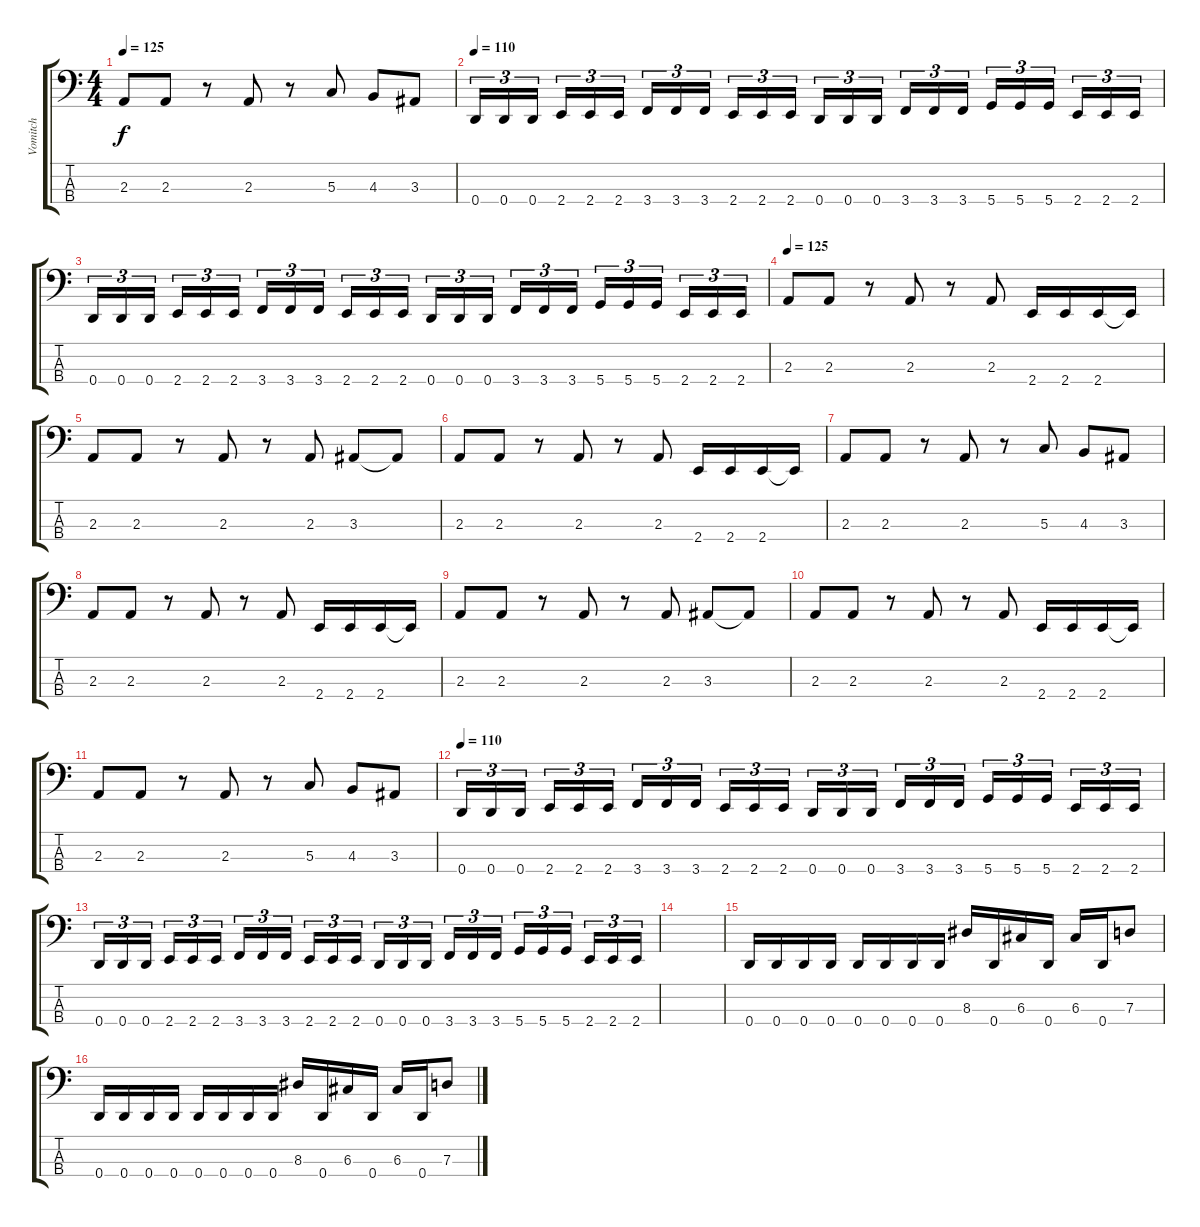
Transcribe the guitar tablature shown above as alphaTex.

\track ("Vomitch" "Vomitch") {instrument electricbasspick}
\staff {score tabs}
\tuning (F2 C2 G1 D1) {hide}
\ts (4 4)
\tempo 125
\clef f4
\ks c
2.3.8{dy f} 2.3.8 r.8 2.3.8 r.8 5.3.8 4.3.8 3.3.8 |
\tempo 110
0.4.16{tu (3 2)} 0.4.16{tu (3 2)} 0.4.16{tu (3 2)} 2.4.16{tu (3 2)} 2.4.16{tu (3 2)} 2.4.16{tu (3 2)} 3.4.16{tu (3 2)} 3.4.16{tu (3 2)} 3.4.16{tu (3 2)} 2.4.16{tu (3 2)} 2.4.16{tu (3 2)} 2.4.16{tu (3 2)} 0.4.16{tu (3 2)} 0.4.16{tu (3 2)} 0.4.16{tu (3 2)} 3.4.16{tu (3 2)} 3.4.16{tu (3 2)} 3.4.16{tu (3 2)} 5.4.16{tu (3 2)} 5.4.16{tu (3 2)} 5.4.16{tu (3 2)} 2.4.16{tu (3 2)} 2.4.16{tu (3 2)} 2.4.16{tu (3 2)} |
0.4.16{tu (3 2)} 0.4.16{tu (3 2)} 0.4.16{tu (3 2)} 2.4.16{tu (3 2)} 2.4.16{tu (3 2)} 2.4.16{tu (3 2)} 3.4.16{tu (3 2)} 3.4.16{tu (3 2)} 3.4.16{tu (3 2)} 2.4.16{tu (3 2)} 2.4.16{tu (3 2)} 2.4.16{tu (3 2)} 0.4.16{tu (3 2)} 0.4.16{tu (3 2)} 0.4.16{tu (3 2)} 3.4.16{tu (3 2)} 3.4.16{tu (3 2)} 3.4.16{tu (3 2)} 5.4.16{tu (3 2)} 5.4.16{tu (3 2)} 5.4.16{tu (3 2)} 2.4.16{tu (3 2)} 2.4.16{tu (3 2)} 2.4.16{tu (3 2)} |
\tempo 125
2.3.8 2.3.8 r.8 2.3.8 r.8 2.3.8 2.4.16 2.4.16 2.4.16 2.4{t}.16 |
2.3.8 2.3.8 r.8 2.3.8 r.8 2.3.8 3.3.8 3.3{t}.8 |
2.3.8 2.3.8 r.8 2.3.8 r.8 2.3.8 2.4.16 2.4.16 2.4.16 2.4{t}.16 |
2.3.8 2.3.8 r.8 2.3.8 r.8 5.3.8 4.3.8 3.3.8 |
2.3.8 2.3.8 r.8 2.3.8 r.8 2.3.8 2.4.16 2.4.16 2.4.16 2.4{t}.16 |
2.3.8 2.3.8 r.8 2.3.8 r.8 2.3.8 3.3.8 3.3{t}.8 |
2.3.8 2.3.8 r.8 2.3.8 r.8 2.3.8 2.4.16 2.4.16 2.4.16 2.4{t}.16 |
2.3.8 2.3.8 r.8 2.3.8 r.8 5.3.8 4.3.8 3.3.8 |
\tempo 110
0.4.16{tu (3 2)} 0.4.16{tu (3 2)} 0.4.16{tu (3 2)} 2.4.16{tu (3 2)} 2.4.16{tu (3 2)} 2.4.16{tu (3 2)} 3.4.16{tu (3 2)} 3.4.16{tu (3 2)} 3.4.16{tu (3 2)} 2.4.16{tu (3 2)} 2.4.16{tu (3 2)} 2.4.16{tu (3 2)} 0.4.16{tu (3 2)} 0.4.16{tu (3 2)} 0.4.16{tu (3 2)} 3.4.16{tu (3 2)} 3.4.16{tu (3 2)} 3.4.16{tu (3 2)} 5.4.16{tu (3 2)} 5.4.16{tu (3 2)} 5.4.16{tu (3 2)} 2.4.16{tu (3 2)} 2.4.16{tu (3 2)} 2.4.16{tu (3 2)} |
0.4.16{tu (3 2)} 0.4.16{tu (3 2)} 0.4.16{tu (3 2)} 2.4.16{tu (3 2)} 2.4.16{tu (3 2)} 2.4.16{tu (3 2)} 3.4.16{tu (3 2)} 3.4.16{tu (3 2)} 3.4.16{tu (3 2)} 2.4.16{tu (3 2)} 2.4.16{tu (3 2)} 2.4.16{tu (3 2)} 0.4.16{tu (3 2)} 0.4.16{tu (3 2)} 0.4.16{tu (3 2)} 3.4.16{tu (3 2)} 3.4.16{tu (3 2)} 3.4.16{tu (3 2)} 5.4.16{tu (3 2)} 5.4.16{tu (3 2)} 5.4.16{tu (3 2)} 2.4.16{tu (3 2)} 2.4.16{tu (3 2)} 2.4.16{tu (3 2)} |
|
0.4.16 0.4.16 0.4.16 0.4.16 0.4.16 0.4.16 0.4.16 0.4.16 8.3.16 0.4.16 6.3.16 0.4.16 6.3.16 0.4.16 7.3.8 |
0.4.16 0.4.16 0.4.16 0.4.16 0.4.16 0.4.16 0.4.16 0.4.16 8.3.16 0.4.16 6.3.16 0.4.16 6.3.16 0.4.16 7.3.8
